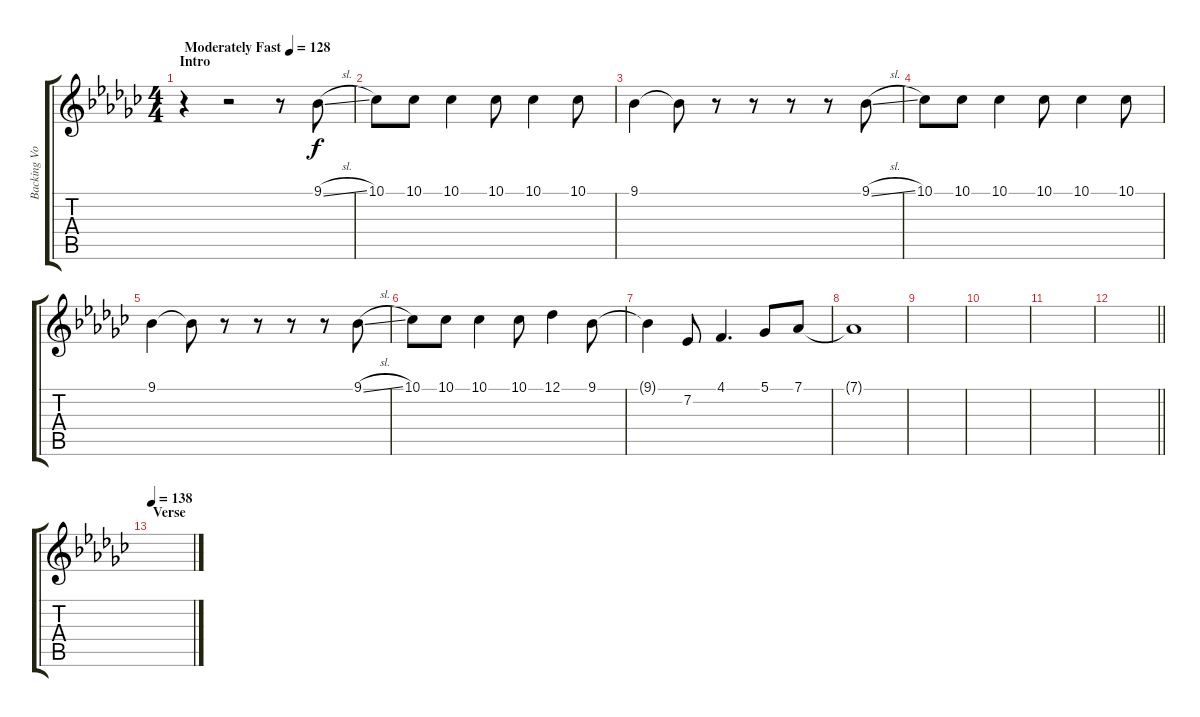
\track ("Backing Vocals" "Backing Vo") {instrument viola}
\staff {score tabs}
\tuning (Db4 Ab3 E3 B2 Gb2 C2) {hide}
\ts (4 4)
\section ("" "Intro")
\tempo (128 "Moderately Fast")
\clef g2
\ks gb
r.4{dy f instrument viola} r.2 r.8 9.1{sl}.8 |
10.1.8 10.1.8 10.1.4 10.1.8 10.1.4 10.1.8 |
9.1.4 9.1{t}.8 r.8 r.8 r.8 r.8 9.1{sl}.8 |
10.1.8 10.1.8 10.1.4 10.1.8 10.1.4 10.1.8 |
9.1.4 9.1{t}.8 r.8 r.8 r.8 r.8 9.1{sl}.8 |
10.1.8 10.1.8 10.1.4 10.1.8 12.1.4 9.1.8 |
9.1{t}.4 7.2.8 4.1.4{d} 5.1.8 7.1.8 |
7.1{t}.1 |
|
|
|
\barLineRight lightlight
|
\section ("" "Verse")
\tempo 138
